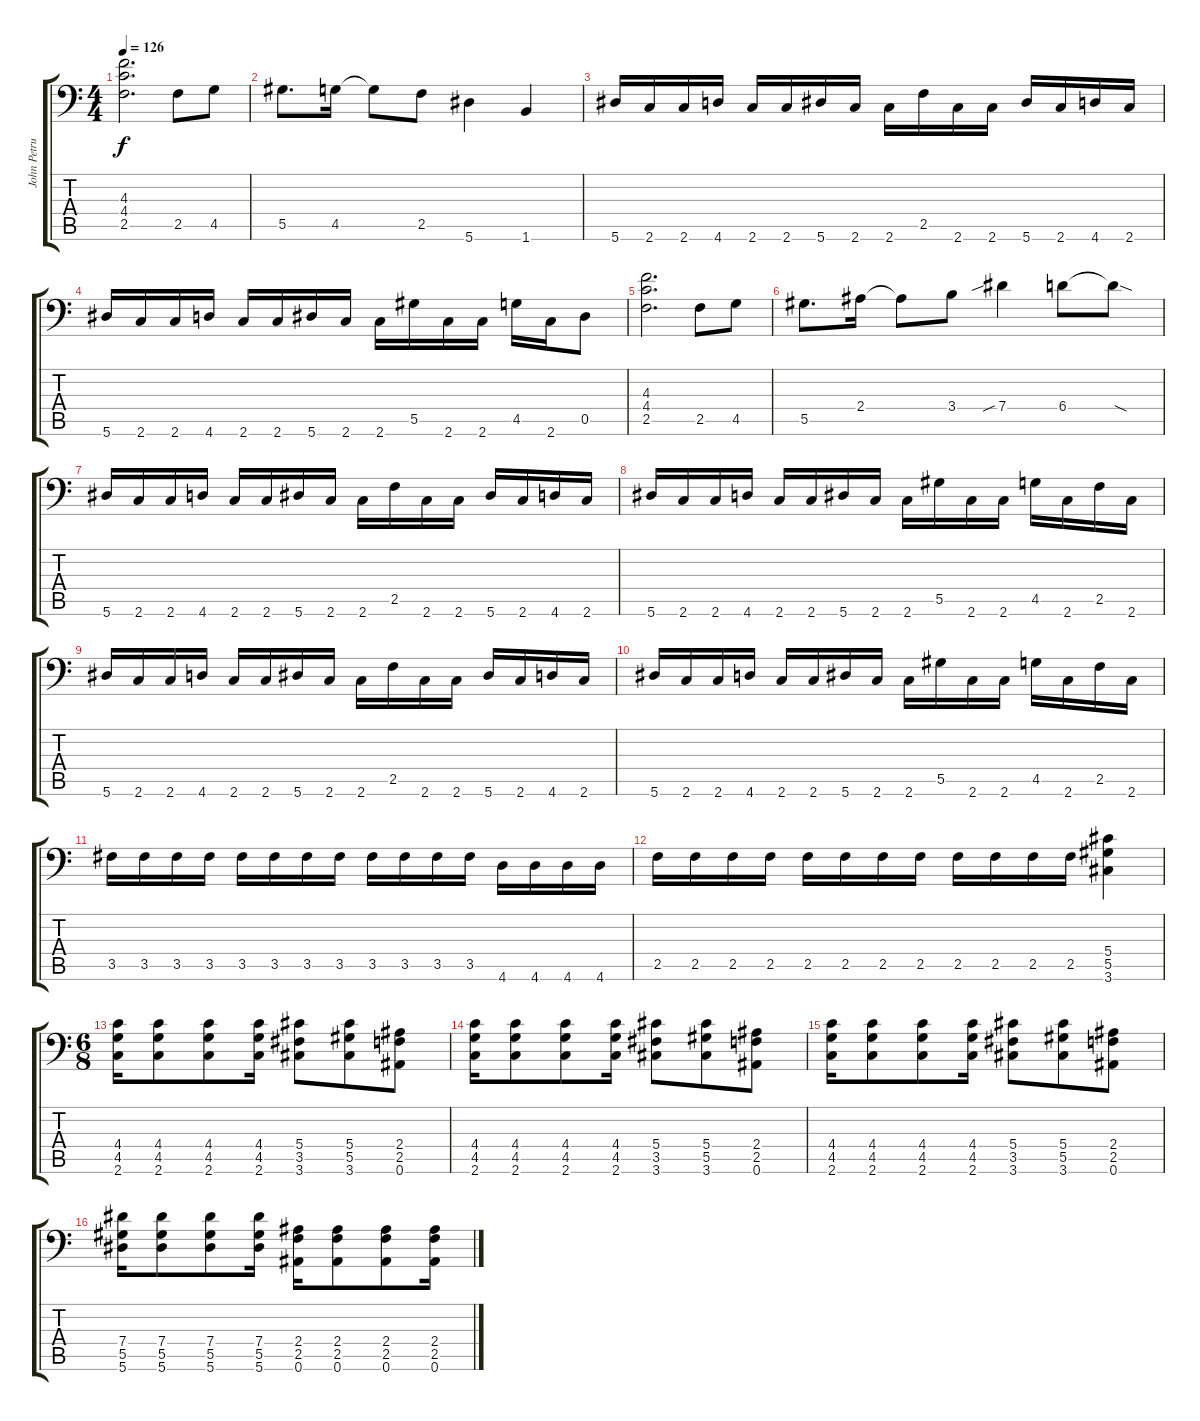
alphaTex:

\track ("John Petrucci" "John Petru") {instrument distortionguitar}
\staff {score tabs}
\tuning (Bb3 F3 Db3 Ab2 Eb2 Bb1) {hide}
\ts (4 4)
\tempo 126
\clef f4
\ks c
(4.3 4.4 2.5).2{d dy f} 2.5.8 4.5.8 |
5.5.8{d} 4.5.16 4.5{t}.8 2.5.8 5.6.4 1.6.4 |
5.6.16 2.6.16 2.6.16 4.6.16 2.6.16 2.6.16 5.6.16 2.6.16 2.6.16 2.5.16 2.6.16 2.6.16 5.6.16 2.6.16 4.6.16 2.6.16 |
5.6.16 2.6.16 2.6.16 4.6.16 2.6.16 2.6.16 5.6.16 2.6.16 2.6.16 5.5.16 2.6.16 2.6.16 4.5.16 2.6.16 0.5.8 |
(4.3 4.4 2.5).2{d} 2.5.8 4.5.8 |
5.5.8{d} 2.4.16 2.4{t}.8 3.4.8 7.4{sib}.4 6.4.8 6.4{sod t}.8 |
5.6.16 2.6.16 2.6.16 4.6.16 2.6.16 2.6.16 5.6.16 2.6.16 2.6.16 2.5.16 2.6.16 2.6.16 5.6.16 2.6.16 4.6.16 2.6.16 |
5.6.16 2.6.16 2.6.16 4.6.16 2.6.16 2.6.16 5.6.16 2.6.16 2.6.16 5.5.16 2.6.16 2.6.16 4.5.16 2.6.16 2.5.16 2.6.16 |
5.6.16 2.6.16 2.6.16 4.6.16 2.6.16 2.6.16 5.6.16 2.6.16 2.6.16 2.5.16 2.6.16 2.6.16 5.6.16 2.6.16 4.6.16 2.6.16 |
5.6.16 2.6.16 2.6.16 4.6.16 2.6.16 2.6.16 5.6.16 2.6.16 2.6.16 5.5.16 2.6.16 2.6.16 4.5.16 2.6.16 2.5.16 2.6.16 |
3.5.16 3.5.16 3.5.16 3.5.16 3.5.16 3.5.16 3.5.16 3.5.16 3.5.16 3.5.16 3.5.16 3.5.16 4.6.16 4.6.16 4.6.16 4.6.16 |
2.5.16 2.5.16 2.5.16 2.5.16 2.5.16 2.5.16 2.5.16 2.5.16 2.5.16 2.5.16 2.5.16 2.5.16 (5.4 5.5 3.6).4 |
\ts (6 8)
(4.4 4.5 2.6).16 (4.4 4.5 2.6).8 (4.4 4.5 2.6).8 (4.4 4.5 2.6).16 (5.4 3.5 3.6).8 (5.4 5.5 3.6).8 (2.4 2.5 0.6).8 |
(4.4 4.5 2.6).16 (4.4 4.5 2.6).8 (4.4 4.5 2.6).8 (4.4 4.5 2.6).16 (5.4 3.5 3.6).8 (5.4 5.5 3.6).8 (2.4 2.5 0.6).8 |
(4.4 4.5 2.6).16 (4.4 4.5 2.6).8 (4.4 4.5 2.6).8 (4.4 4.5 2.6).16 (5.4 3.5 3.6).8 (5.4 5.5 3.6).8 (2.4 2.5 0.6).8 |
(7.4 5.5 5.6).16 (7.4 5.5 5.6).8 (7.4 5.5 5.6).8 (7.4 5.5 5.6).16 (2.4 2.5 0.6).16 (2.4 2.5 0.6).8 (2.4 2.5 0.6).8 (2.4 2.5 0.6).16
